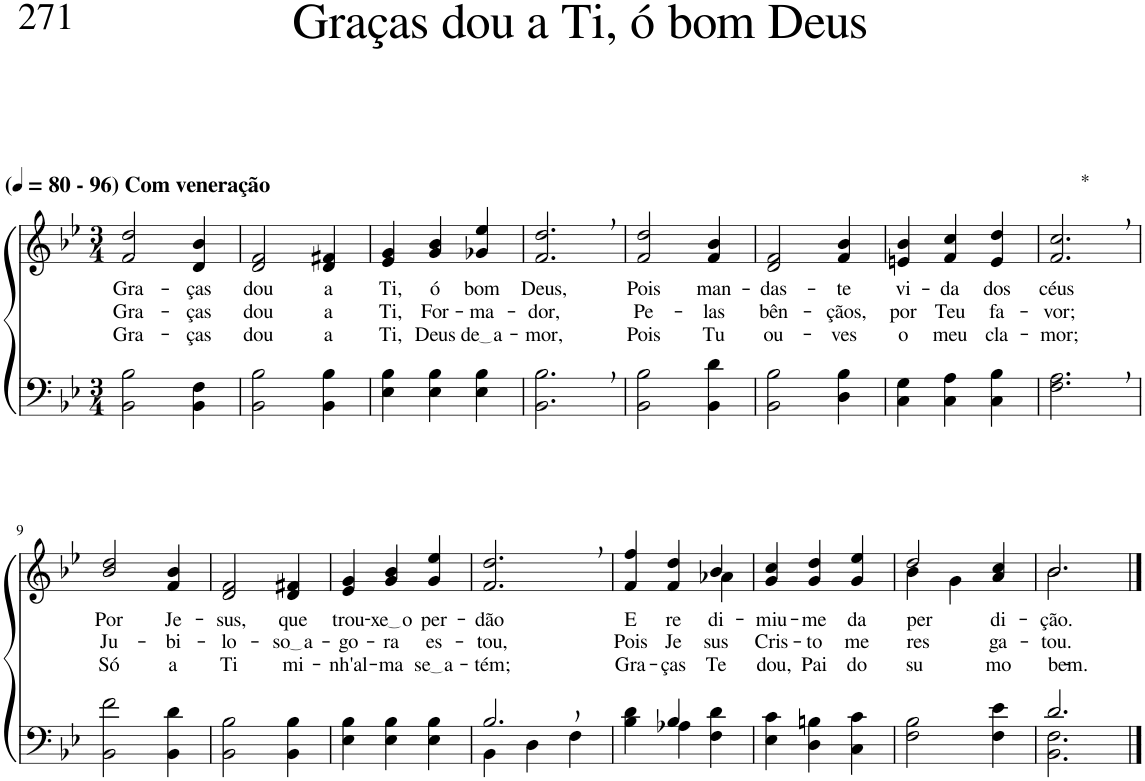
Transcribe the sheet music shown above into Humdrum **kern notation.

**kern	**kern	**text	**text	**text
*part2	*part1	*part1	*part1	*part1
*staff2	*staff1	*staff1	*staff1	*staff1
*I"Parte III e IV	*I"Parte I e II	*	*	*
*clefF4	*clefG2	*	*	*
*Trd2c3	*Trd2c3	*	*	*
*k[b-e-]	*k[b-e-]	*	*	*
*M3/4	*M3/4	*	*	*
*MM80	*MM80	*	*	*
=1	=1	=1	=1	=1
!	!LO:TX:a:B:t=(	!	!	!
!	!LO:TX:a:B:t=- 96) Com veneração	!	!	!
!	!	!LO:LY:b	!LO:LY:b	!LO:LY:b
2BB-\ 2B-\	2f/ 2dd/	Gra-	Gra-	Gra-
!	!	!LO:LY:b	!LO:LY:b	!LO:LY:b
4BB-\ 4F\	4d/ 4b-/	-ças	-ças	-ças
=2	=2	=2	=2	=2
!	!	!LO:LY:b	!LO:LY:b	!LO:LY:b
2BB-\ 2B-\	2d/ 2f/	dou	dou	dou
!	!	!LO:LY:b	!LO:LY:b	!LO:LY:b
4BB-\ 4B-\	4d/ 4f#X/	a	a	a
=3	=3	=3	=3	=3
!	!	!LO:LY:b	!LO:LY:b	!LO:LY:b
4E-\ 4B-\	4e-/ 4g/	Ti,	Ti,	Ti,
!	!	!LO:LY:b	!LO:LY:b	!LO:LY:b
4E-\ 4B-\	4g/ 4b-/	ó	For-	Deus
!	!	!LO:LY:b	!LO:LY:b	!LO:LY:b
4E-\ 4B-\	4g-X/ 4ee-/	bom	-ma-	de a
=4	=4	=4	=4	=4
!	!	!LO:LY:b	!LO:LY:b	!LO:LY:b
2.BB-\, 2.B-\,	2.f/, 2.dd/,	Deus,	-dor,	-mor,
=5	=5	=5	=5	=5
!	!	!LO:LY:b	!LO:LY:b	!LO:LY:b
2BB-\ 2B-\	2f/ 2dd/	Pois	Pe-	Pois
!	!	!LO:LY:b	!LO:LY:b	!LO:LY:b
4BB-\ 4d\	4f/ 4b-/	man-	-las	Tu
=6	=6	=6	=6	=6
!	!	!LO:LY:b	!LO:LY:b	!LO:LY:b
2BB-\ 2B-\	2d/ 2f/	-das-	bên-	ou-
!	!	!LO:LY:b	!LO:LY:b	!LO:LY:b
4D\ 4B-\	4f/ 4b-/	-te	-çãos,	-ves
=7	=7	=7	=7	=7
!	!	!LO:LY:b	!LO:LY:b	!LO:LY:b
4C\ 4G\	4en/ 4b-/	vi-	por	o
!	!	!LO:LY:b	!LO:LY:b	!LO:LY:b
4C\ 4A\	4f/ 4cc/	-da	Teu	meu
!	!	!LO:LY:b	!LO:LY:b	!LO:LY:b
4C\ 4B-\	4e/ 4dd/	dos	fa-	cla-
=8	=8	=8	=8	=8
!	!LO:TX:a:t=*	!	!	!
!	!	!LO:LY:b	!LO:LY:b	!LO:LY:b
2.F\, 2.A\,	2.f/, 2.cc/,	céus	-vor;	-mor;
!!LO:LB:g=z
=9	=9	=9	=9	=9
!	!	!LO:LY:b	!LO:LY:b	!LO:LY:b
2BB-\ 2f\	2b-/ 2dd/	Por	Ju-	Só
!	!	!LO:LY:b	!LO:LY:b	!LO:LY:b
4BB-\ 4d\	4f/ 4b-/	Je-	-bi-	a
=10	=10	=10	=10	=10
!	!	!LO:LY:b	!LO:LY:b	!LO:LY:b
2BB-\ 2B-\	2d/ 2f/	-sus,	-lo-	Ti
!	!	!LO:LY:b	!LO:LY:b	!LO:LY:b
4BB-\ 4B-\	4d/ 4f#X/	que	so a	mi-
=11	=11	=11	=11	=11
!	!	!LO:LY:b	!LO:LY:b	!LO:LY:b
4E-\ 4B-\	4e-/ 4g/	trou-	-go-	-nh'al-
!	!	!LO:LY:b	!LO:LY:b	!LO:LY:b
4E-\ 4B-\	4g/ 4b-/	xe o	-ra	-ma
!	!	!LO:LY:b	!LO:LY:b	!LO:LY:b
4E-\ 4B-\	4g/ 4ee-/	per-	es-	se a
=12	=12	=12	=12	=12
*^	*	*	*	*
!	!	!	!LO:LY:b	!LO:LY:b	!LO:LY:b
2.B-,/	4BB-\	2.f/, 2.dd/,	-dão	-tou,	-tém;
.	4D\	.	.	.	.
.	4F\	.	.	.	.
=13	=13	=13	=13	=13	=13
!	!	!	!LO:LY:b	!LO:LY:b	!LO:LY:b
*	*	*^	*	*	*
4ryy	4B-\ 4d\	4f/ 4ff/	2ryy	E	Pois	Gra-
!	!	!	!	!LO:LY:b	!LO:LY:b	!LO:LY:b
4B-/	4A-X\	4f/ 4dd/	.	re-	Je-	-ças
!	!	!	!	!LO:LY:b	!LO:LY:b	!LO:LY:b
4ryy	4F\ 4d\	4b-/	4a-X\	-di-	-sus	Te
=14	=14	=14	=14	=14	=14	=14
!	!	!	!	!LO:LY:b	!LO:LY:b	!LO:LY:b
*v	*v	*	*	*	*	*
*	*v	*v	*	*	*
4E-\ 4c\	4g/ 4cc/	-miu-	Cris-	dou,
!	!	!LO:LY:b	!LO:LY:b	!LO:LY:b
4D\ 4Bn\	4g/ 4dd/	-me	-to	Pai
!	!	!LO:LY:b	!LO:LY:b	!LO:LY:b
4C\ 4c\	4g/ 4ee-/	da	me	do
=15	=15	=15	=15	=15
*	*^	*	*	*
!	!	!	!LO:LY:b	!LO:LY:b	!LO:LY:b
2F\ 2B-\	2dd/	4b-\	per-	res-	su-
.	.	4g\	.	.	.
!	!	!	!LO:LY:b	!LO:LY:b	!LO:LY:b
4F\ 4e-\	4a/ 4cc/	4ryy	-di-	-ga-	-mo
=16	=16	=16	=16	=16	=16
*^	*	*	*	*	*
!	!	!	!	!LO:LY:b	!LO:LY:b	!LO:LY:b
2.d/	2.BB-\ 2.F\	2.b-\	2.b-/	-ção.	-tou.	bem.-
*v	*v	*	*	*	*	*
*	*v	*v	*	*	*
==	==	==	==	==
*-	*-	*-	*-	*-
